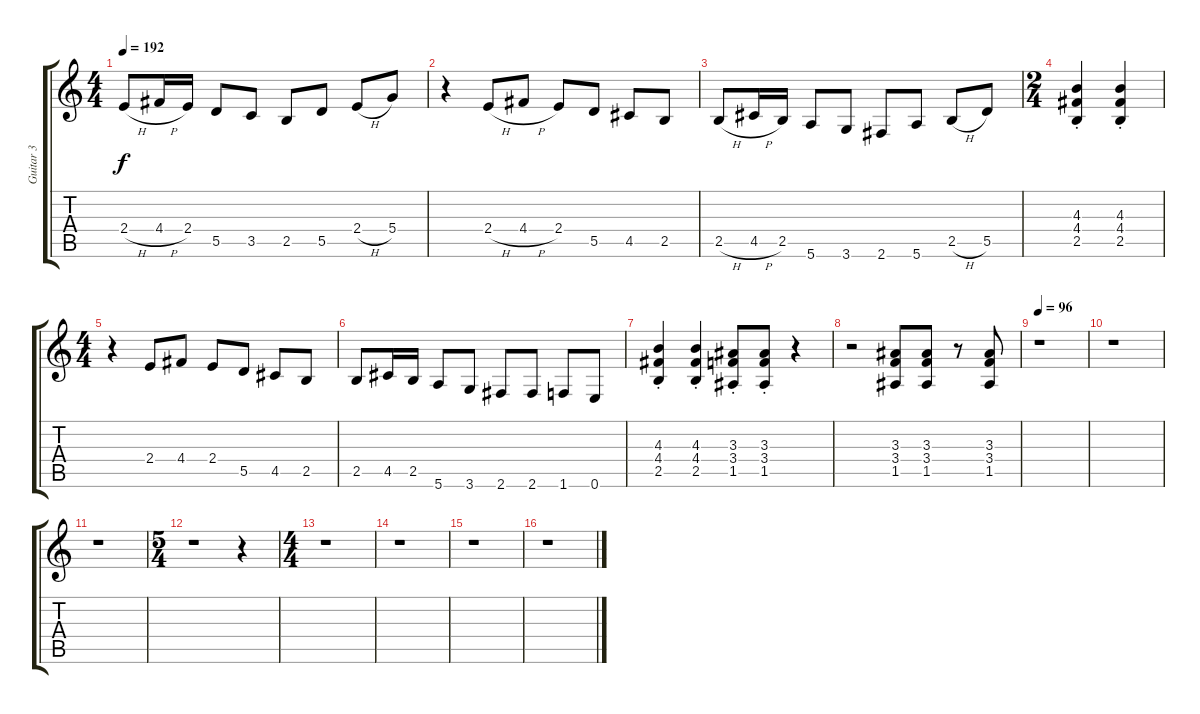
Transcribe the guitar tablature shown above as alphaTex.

\track ("Guitar 3" "Guitar 3") {instrument distortionguitar}
\staff {score tabs}
\tuning (E4 B3 G3 D3 A2 E2) {hide}
\ts (4 4)
\tempo 192
\clef g2
\ks c
2.4{h}.8{dy f} 4.4{h}.16 2.4.16 5.5.8 3.5.8 2.5.8 5.5.8 2.4{h}.8 5.4.8 |
r.4 2.4{h}.8 4.4{h}.8 2.4.8 5.5.8 4.5.8 2.5.8 |
2.5{h}.8 4.5{h}.16 2.5.16 5.6.8 3.6.8 2.6.8 5.6.8 2.5{h}.8 5.5.8 |
\ts (2 4)
(4.3{st} 4.4{st} 2.5{st}).4 (4.3{st} 4.4{st} 2.5{st}).4 |
\ts (4 4)
r.4 2.4.8 4.4.8 2.4.8 5.5.8 4.5.8 2.5.8 |
2.5.8 4.5.16 2.5.16 5.6.8 3.6.8 2.6.8 2.6.8 1.6.8 0.6.8 |
(4.3{st} 4.4{st} 2.5{st}).4 (4.3{st} 4.4{st} 2.5{st}).4 (3.3{st} 3.4{st} 1.5{st}).8 (3.3{st} 3.4{st} 1.5{st}).8 r.4 |
r.2 (3.3 3.4 1.5).8 (3.3 3.4 1.5).8 r.8 (3.3 3.4 1.5).8 |
\tempo 96
r.1 |
r.1 |
r.1 |
\ts (5 4)
r.1 r.4 |
\ts (4 4)
r.1 |
r.1 |
r.1 |
r.1
